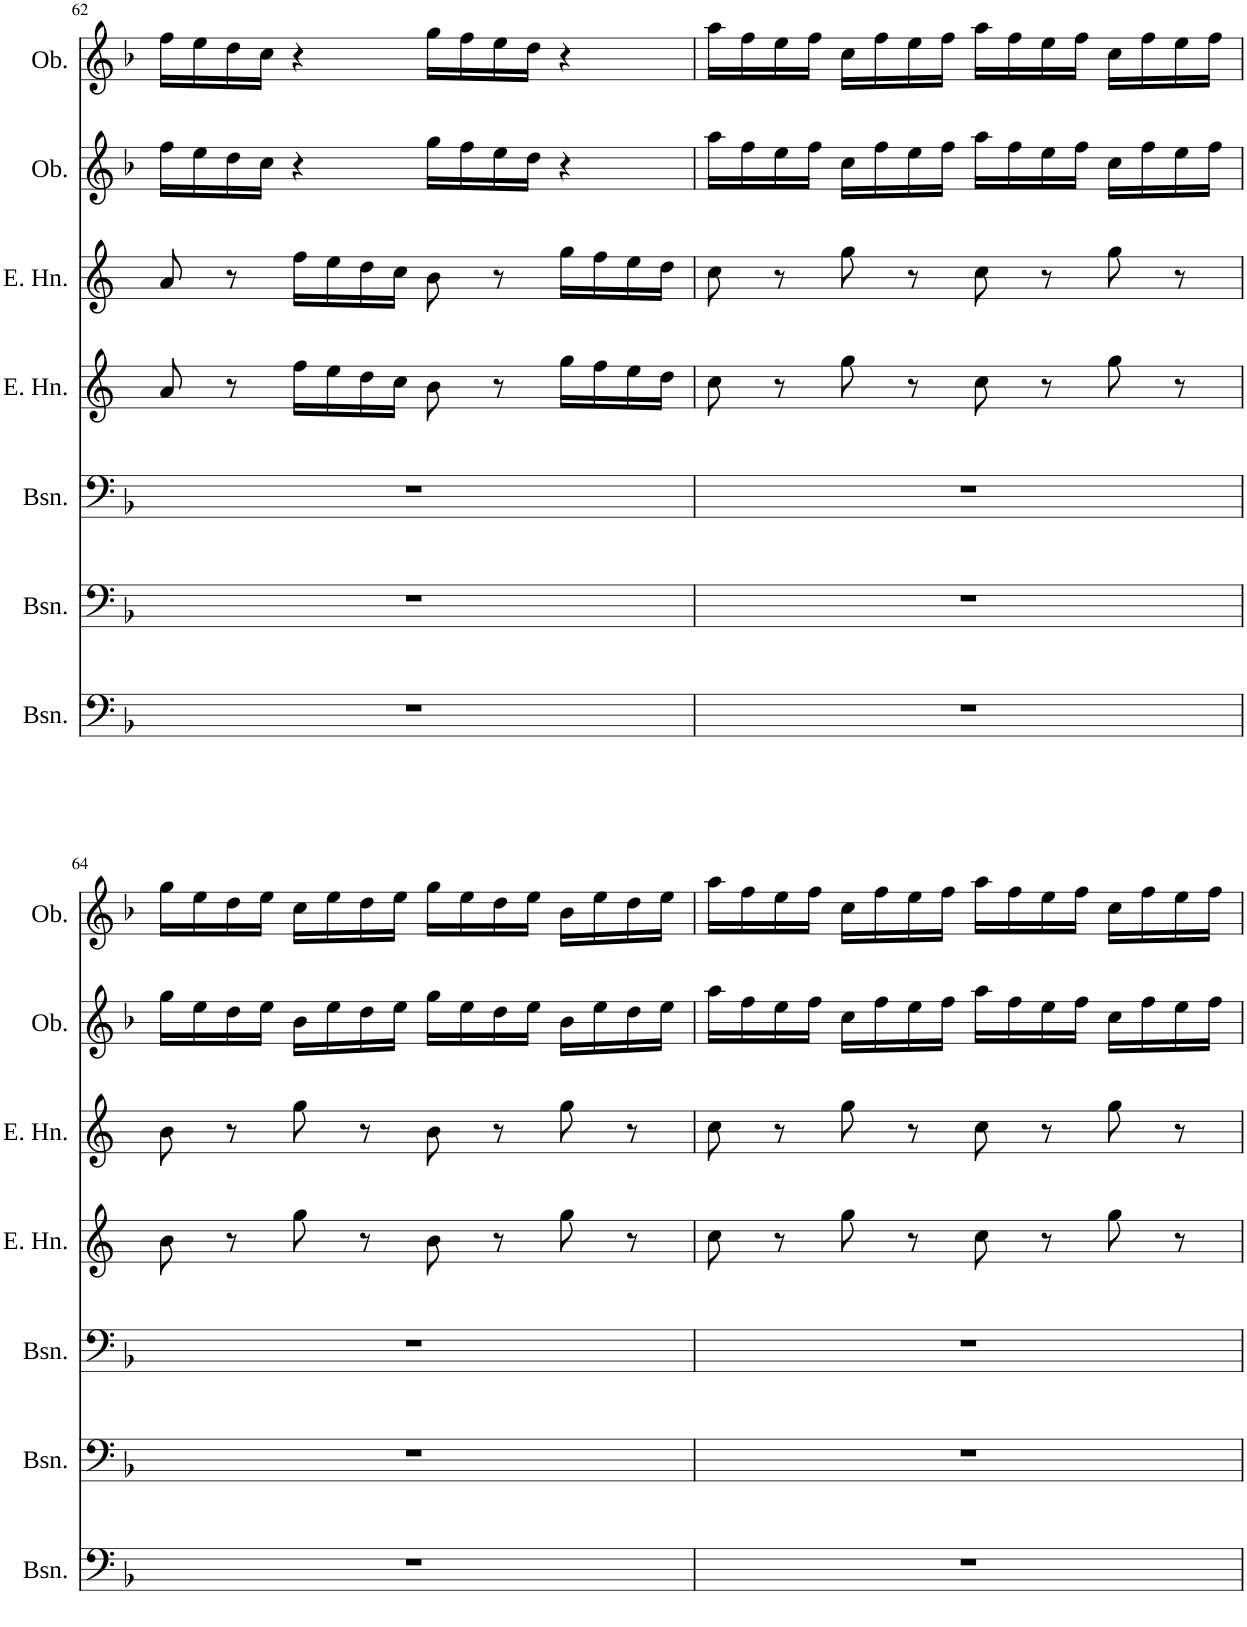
**kern	**kern	**kern	**kern	**kern	**kern	**kern
*part7	*part6	*part5	*part4	*part3	*part2	*part1
*staff7	*staff6	*staff5	*staff4	*staff3	*staff2	*staff1
*I"Bassoon	*I"Bassoon	*I"Bassoon	*I"English Horn	*I"English Horn	*I"Oboe	*I"Oboe
*I'Bsn.	*I'Bsn.	*I'Bsn.	*I'E. Hn.	*I'E. Hn.	*I'Ob.	*I'Ob.
!!LO:PB:g=z
*clefF4	*clefF4	*clefF4	*clefG2	*clefG2	*clefG2	*clefG2
*	*	*	*Trd4c7	*Trd4c7	*	*
*k[b-]	*k[b-]	*k[b-]	*k[]	*k[]	*k[b-]	*k[b-]
*M4/4	*M4/4	*M4/4	*M4/4	*M4/4	*M4/4	*M4/4
*met(c)	*met(c)	*met(c)	*met(c)	*met(c)	*met(c)	*met(c)
=62	=62	=62	=62	=62	=62	=62
1r	1r	1r	8a/	8a/	16ff\LL	16ff\LL
.	.	.	.	.	16ee\	16ee\
.	.	.	8r	8r	16dd\	16dd\
.	.	.	.	.	16cc\JJ	16cc\JJ
.	.	.	16ff\LL	16ff\LL	4r	4r
.	.	.	16ee\	16ee\	.	.
.	.	.	16dd\	16dd\	.	.
.	.	.	16cc\JJ	16cc\JJ	.	.
.	.	.	8b\	8b\	16gg\LL	16gg\LL
.	.	.	.	.	16ff\	16ff\
.	.	.	8r	8r	16ee\	16ee\
.	.	.	.	.	16dd\JJ	16dd\JJ
.	.	.	16gg\LL	16gg\LL	4r	4r
.	.	.	16ff\	16ff\	.	.
.	.	.	16ee\	16ee\	.	.
.	.	.	16dd\JJ	16dd\JJ	.	.
=63	=63	=63	=63	=63	=63	=63
1r	1r	1r	8cc\	8cc\	16aa\LL	16aa\LL
.	.	.	.	.	16ff\	16ff\
.	.	.	8r	8r	16ee\	16ee\
.	.	.	.	.	16ff\JJ	16ff\JJ
.	.	.	8gg\	8gg\	16cc\LL	16cc\LL
.	.	.	.	.	16ff\	16ff\
.	.	.	8r	8r	16ee\	16ee\
.	.	.	.	.	16ff\JJ	16ff\JJ
.	.	.	8cc\	8cc\	16aa\LL	16aa\LL
.	.	.	.	.	16ff\	16ff\
.	.	.	8r	8r	16ee\	16ee\
.	.	.	.	.	16ff\JJ	16ff\JJ
.	.	.	8gg\	8gg\	16cc\LL	16cc\LL
.	.	.	.	.	16ff\	16ff\
.	.	.	8r	8r	16ee\	16ee\
.	.	.	.	.	16ff\JJ	16ff\JJ
!!LO:LB:g=z
=64	=64	=64	=64	=64	=64	=64
1r	1r	1r	8b\	8b\	16gg\LL	16gg\LL
.	.	.	.	.	16ee\	16ee\
.	.	.	8r	8r	16dd\	16dd\
.	.	.	.	.	16ee\JJ	16ee\JJ
.	.	.	8gg\	8gg\	16b-\LL	16cc\LL
.	.	.	.	.	16ee\	16ee\
.	.	.	8r	8r	16dd\	16dd\
.	.	.	.	.	16ee\JJ	16ee\JJ
.	.	.	8b\	8b\	16gg\LL	16gg\LL
.	.	.	.	.	16ee\	16ee\
.	.	.	8r	8r	16dd\	16dd\
.	.	.	.	.	16ee\JJ	16ee\JJ
.	.	.	8gg\	8gg\	16b-\LL	16b-\LL
.	.	.	.	.	16ee\	16ee\
.	.	.	8r	8r	16dd\	16dd\
.	.	.	.	.	16ee\JJ	16ee\JJ
=65	=65	=65	=65	=65	=65	=65
1r	1r	1r	8cc\	8cc\	16aa\LL	16aa\LL
.	.	.	.	.	16ff\	16ff\
.	.	.	8r	8r	16ee\	16ee\
.	.	.	.	.	16ff\JJ	16ff\JJ
.	.	.	8gg\	8gg\	16cc\LL	16cc\LL
.	.	.	.	.	16ff\	16ff\
.	.	.	8r	8r	16ee\	16ee\
.	.	.	.	.	16ff\JJ	16ff\JJ
.	.	.	8cc\	8cc\	16aa\LL	16aa\LL
.	.	.	.	.	16ff\	16ff\
.	.	.	8r	8r	16ee\	16ee\
.	.	.	.	.	16ff\JJ	16ff\JJ
.	.	.	8gg\	8gg\	16cc\LL	16cc\LL
.	.	.	.	.	16ff\	16ff\
.	.	.	8r	8r	16ee\	16ee\
.	.	.	.	.	16ff\JJ	16ff\JJ
=	=	=	=	=	=	=
*-	*-	*-	*-	*-	*-	*-
